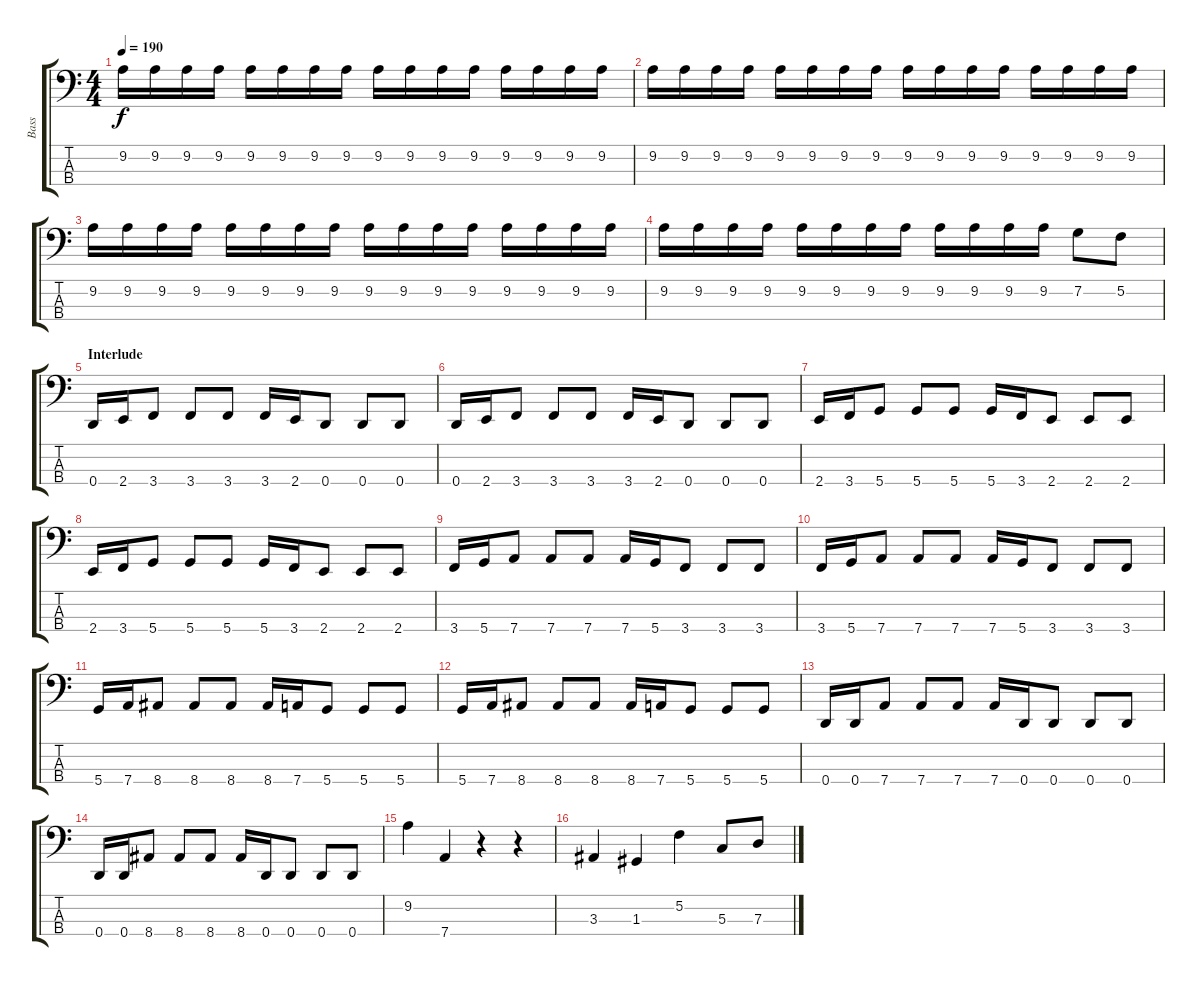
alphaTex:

\track ("Bass" "Bass") {instrument electricbasspick}
\staff {score tabs}
\tuning (F2 C2 G1 D1) {hide}
\ts (4 4)
\tempo 190
\clef f4
\ks c
9.2.16{dy f} 9.2.16 9.2.16 9.2.16 9.2.16 9.2.16 9.2.16 9.2.16 9.2.16 9.2.16 9.2.16 9.2.16 9.2.16 9.2.16 9.2.16 9.2.16 |
9.2.16 9.2.16 9.2.16 9.2.16 9.2.16 9.2.16 9.2.16 9.2.16 9.2.16 9.2.16 9.2.16 9.2.16 9.2.16 9.2.16 9.2.16 9.2.16 |
9.2.16 9.2.16 9.2.16 9.2.16 9.2.16 9.2.16 9.2.16 9.2.16 9.2.16 9.2.16 9.2.16 9.2.16 9.2.16 9.2.16 9.2.16 9.2.16 |
9.2.16 9.2.16 9.2.16 9.2.16 9.2.16 9.2.16 9.2.16 9.2.16 9.2.16 9.2.16 9.2.16 9.2.16 7.2.8 5.2.8 |
\section ("" "Interlude")
0.4.16 2.4.16 3.4.8 3.4.8 3.4.8 3.4.16 2.4.16 0.4.8 0.4.8 0.4.8 |
0.4.16 2.4.16 3.4.8 3.4.8 3.4.8 3.4.16 2.4.16 0.4.8 0.4.8 0.4.8 |
2.4.16 3.4.16 5.4.8 5.4.8 5.4.8 5.4.16 3.4.16 2.4.8 2.4.8 2.4.8 |
2.4.16 3.4.16 5.4.8 5.4.8 5.4.8 5.4.16 3.4.16 2.4.8 2.4.8 2.4.8 |
3.4.16 5.4.16 7.4.8 7.4.8 7.4.8 7.4.16 5.4.16 3.4.8 3.4.8 3.4.8 |
3.4.16 5.4.16 7.4.8 7.4.8 7.4.8 7.4.16 5.4.16 3.4.8 3.4.8 3.4.8 |
5.4.16 7.4.16 8.4.8 8.4.8 8.4.8 8.4.16 7.4.16 5.4.8 5.4.8 5.4.8 |
5.4.16 7.4.16 8.4.8 8.4.8 8.4.8 8.4.16 7.4.16 5.4.8 5.4.8 5.4.8 |
0.4.16 0.4.16 7.4.8 7.4.8 7.4.8 7.4.16 0.4.16 0.4.8 0.4.8 0.4.8 |
0.4.16 0.4.16 8.4.8 8.4.8 8.4.8 8.4.16 0.4.16 0.4.8 0.4.8 0.4.8 |
9.2.4 7.4.4 r.4 r.4 |
3.3.4 1.3.4 5.2.4 5.3.8 7.3.8
